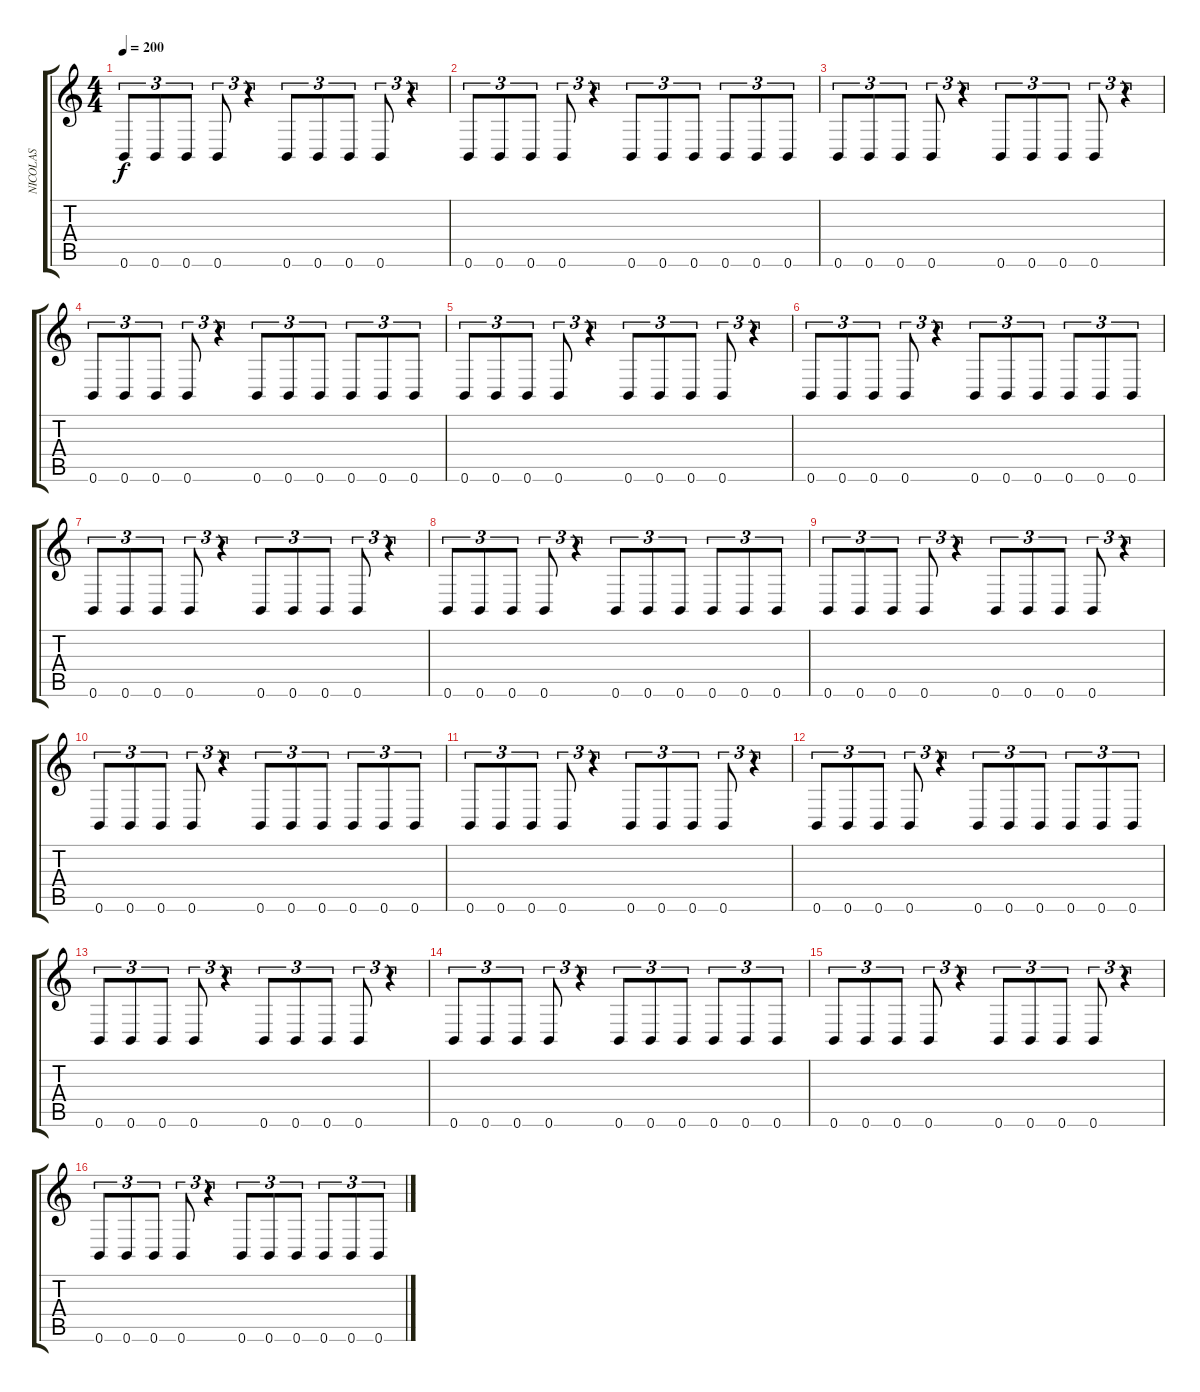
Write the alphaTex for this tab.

\track ("NICOLAS" "NICOLAS") {instrument overdrivenguitar}
\staff {score tabs}
\tuning (Db4 Ab3 E3 B2 Gb2 B1) {hide}
\ts (4 4)
\tempo 200
\clef g2
\ks c
0.6.8{tu (3 2) dy f} 0.6.8{tu (3 2)} 0.6.8{tu (3 2)} 0.6.8{tu (3 2)} r.4{tu (3 2)} 0.6.8{tu (3 2)} 0.6.8{tu (3 2)} 0.6.8{tu (3 2)} 0.6.8{tu (3 2)} r.4{tu (3 2)} |
0.6.8{tu (3 2)} 0.6.8{tu (3 2)} 0.6.8{tu (3 2)} 0.6.8{tu (3 2)} r.4{tu (3 2)} 0.6.8{tu (3 2)} 0.6.8{tu (3 2)} 0.6.8{tu (3 2)} 0.6.8{tu (3 2)} 0.6.8{tu (3 2)} 0.6.8{tu (3 2)} |
0.6.8{tu (3 2)} 0.6.8{tu (3 2)} 0.6.8{tu (3 2)} 0.6.8{tu (3 2)} r.4{tu (3 2)} 0.6.8{tu (3 2)} 0.6.8{tu (3 2)} 0.6.8{tu (3 2)} 0.6.8{tu (3 2)} r.4{tu (3 2)} |
0.6.8{tu (3 2)} 0.6.8{tu (3 2)} 0.6.8{tu (3 2)} 0.6.8{tu (3 2)} r.4{tu (3 2)} 0.6.8{tu (3 2)} 0.6.8{tu (3 2)} 0.6.8{tu (3 2)} 0.6.8{tu (3 2)} 0.6.8{tu (3 2)} 0.6.8{tu (3 2)} |
0.6.8{tu (3 2)} 0.6.8{tu (3 2)} 0.6.8{tu (3 2)} 0.6.8{tu (3 2)} r.4{tu (3 2)} 0.6.8{tu (3 2)} 0.6.8{tu (3 2)} 0.6.8{tu (3 2)} 0.6.8{tu (3 2)} r.4{tu (3 2)} |
0.6.8{tu (3 2)} 0.6.8{tu (3 2)} 0.6.8{tu (3 2)} 0.6.8{tu (3 2)} r.4{tu (3 2)} 0.6.8{tu (3 2)} 0.6.8{tu (3 2)} 0.6.8{tu (3 2)} 0.6.8{tu (3 2)} 0.6.8{tu (3 2)} 0.6.8{tu (3 2)} |
0.6.8{tu (3 2)} 0.6.8{tu (3 2)} 0.6.8{tu (3 2)} 0.6.8{tu (3 2)} r.4{tu (3 2)} 0.6.8{tu (3 2)} 0.6.8{tu (3 2)} 0.6.8{tu (3 2)} 0.6.8{tu (3 2)} r.4{tu (3 2)} |
0.6.8{tu (3 2)} 0.6.8{tu (3 2)} 0.6.8{tu (3 2)} 0.6.8{tu (3 2)} r.4{tu (3 2)} 0.6.8{tu (3 2)} 0.6.8{tu (3 2)} 0.6.8{tu (3 2)} 0.6.8{tu (3 2)} 0.6.8{tu (3 2)} 0.6.8{tu (3 2)} |
0.6.8{tu (3 2)} 0.6.8{tu (3 2)} 0.6.8{tu (3 2)} 0.6.8{tu (3 2)} r.4{tu (3 2)} 0.6.8{tu (3 2)} 0.6.8{tu (3 2)} 0.6.8{tu (3 2)} 0.6.8{tu (3 2)} r.4{tu (3 2)} |
0.6.8{tu (3 2)} 0.6.8{tu (3 2)} 0.6.8{tu (3 2)} 0.6.8{tu (3 2)} r.4{tu (3 2)} 0.6.8{tu (3 2)} 0.6.8{tu (3 2)} 0.6.8{tu (3 2)} 0.6.8{tu (3 2)} 0.6.8{tu (3 2)} 0.6.8{tu (3 2)} |
0.6.8{tu (3 2)} 0.6.8{tu (3 2)} 0.6.8{tu (3 2)} 0.6.8{tu (3 2)} r.4{tu (3 2)} 0.6.8{tu (3 2)} 0.6.8{tu (3 2)} 0.6.8{tu (3 2)} 0.6.8{tu (3 2)} r.4{tu (3 2)} |
0.6.8{tu (3 2)} 0.6.8{tu (3 2)} 0.6.8{tu (3 2)} 0.6.8{tu (3 2)} r.4{tu (3 2)} 0.6.8{tu (3 2)} 0.6.8{tu (3 2)} 0.6.8{tu (3 2)} 0.6.8{tu (3 2)} 0.6.8{tu (3 2)} 0.6.8{tu (3 2)} |
0.6.8{tu (3 2)} 0.6.8{tu (3 2)} 0.6.8{tu (3 2)} 0.6.8{tu (3 2)} r.4{tu (3 2)} 0.6.8{tu (3 2)} 0.6.8{tu (3 2)} 0.6.8{tu (3 2)} 0.6.8{tu (3 2)} r.4{tu (3 2)} |
0.6.8{tu (3 2)} 0.6.8{tu (3 2)} 0.6.8{tu (3 2)} 0.6.8{tu (3 2)} r.4{tu (3 2)} 0.6.8{tu (3 2)} 0.6.8{tu (3 2)} 0.6.8{tu (3 2)} 0.6.8{tu (3 2)} 0.6.8{tu (3 2)} 0.6.8{tu (3 2)} |
0.6.8{tu (3 2)} 0.6.8{tu (3 2)} 0.6.8{tu (3 2)} 0.6.8{tu (3 2)} r.4{tu (3 2)} 0.6.8{tu (3 2)} 0.6.8{tu (3 2)} 0.6.8{tu (3 2)} 0.6.8{tu (3 2)} r.4{tu (3 2)} |
0.6.8{tu (3 2)} 0.6.8{tu (3 2)} 0.6.8{tu (3 2)} 0.6.8{tu (3 2)} r.4{tu (3 2)} 0.6.8{tu (3 2)} 0.6.8{tu (3 2)} 0.6.8{tu (3 2)} 0.6.8{tu (3 2)} 0.6.8{tu (3 2)} 0.6.8{tu (3 2)}
